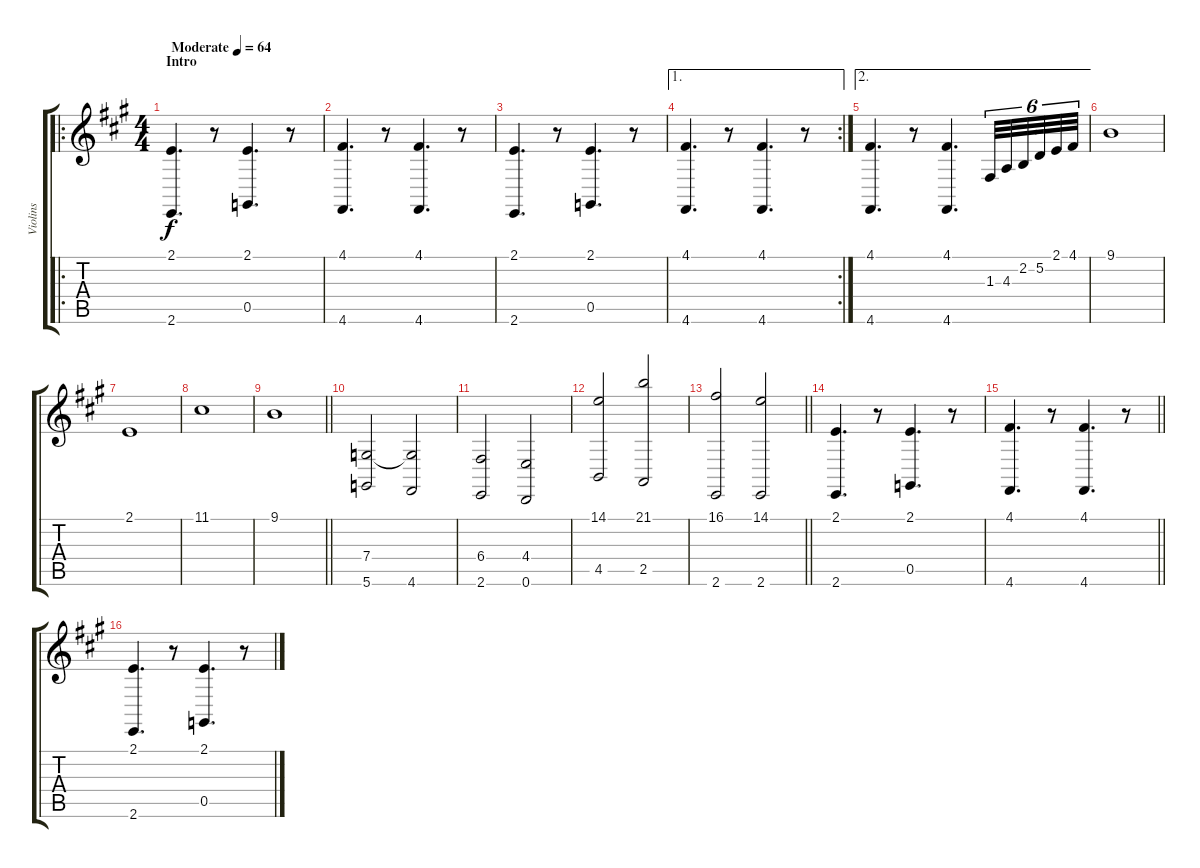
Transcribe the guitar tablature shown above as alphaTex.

\track ("Violins" "Violins") {instrument stringensemble1}
\staff {score tabs}
\tuning (D4 A3 F3 C3 G2 D2) {hide}
\ro
\ts (4 4)
\section ("" "Intro")
\tempo (64 "Moderate")
\clef g2
\ks a
(2.1 2.6).4{d dy f instrument stringensemble1} r.8 (2.1 0.5).4{d} r.8 |
(4.1 4.6).4{d} r.8 (4.1 4.6).4{d} r.8 |
(2.1 2.6).4{d} r.8 (2.1 0.5).4{d} r.8 |
\ae 1
\rc 2
(4.1 4.6).4{d} r.8 (4.1 4.6).4{d} r.8 |
\ae 2
(4.1 4.6).4{d} r.8 (4.1 4.6).4{d} 1.3.32{tu (6 4)} 4.3.32{tu (6 4)} 2.2.32{tu (6 4) beam splitsecondary} 5.2.32{tu (6 4)} 2.1.32{tu (6 4)} 4.1.32{tu (6 4)} |
9.1.1 |
2.1.1 |
11.1.1 |
\barLineRight lightlight
9.1.1 |
(7.4 5.6).2 (7.4{t} 4.6).2 |
(6.4 2.6).2 (4.4 0.6).2 |
(14.1 4.5).2 (21.1 2.5).2 |
\barLineRight lightlight
(16.1 2.6).2 (14.1 2.6).2 |
(2.1 2.6).4{d} r.8 (2.1 0.5).4{d} r.8 |
\barLineRight lightlight
(4.1 4.6).4{d} r.8 (4.1 4.6).4{d} r.8 |
(2.1 2.6).4{d} r.8 (2.1 0.5).4{d} r.8
